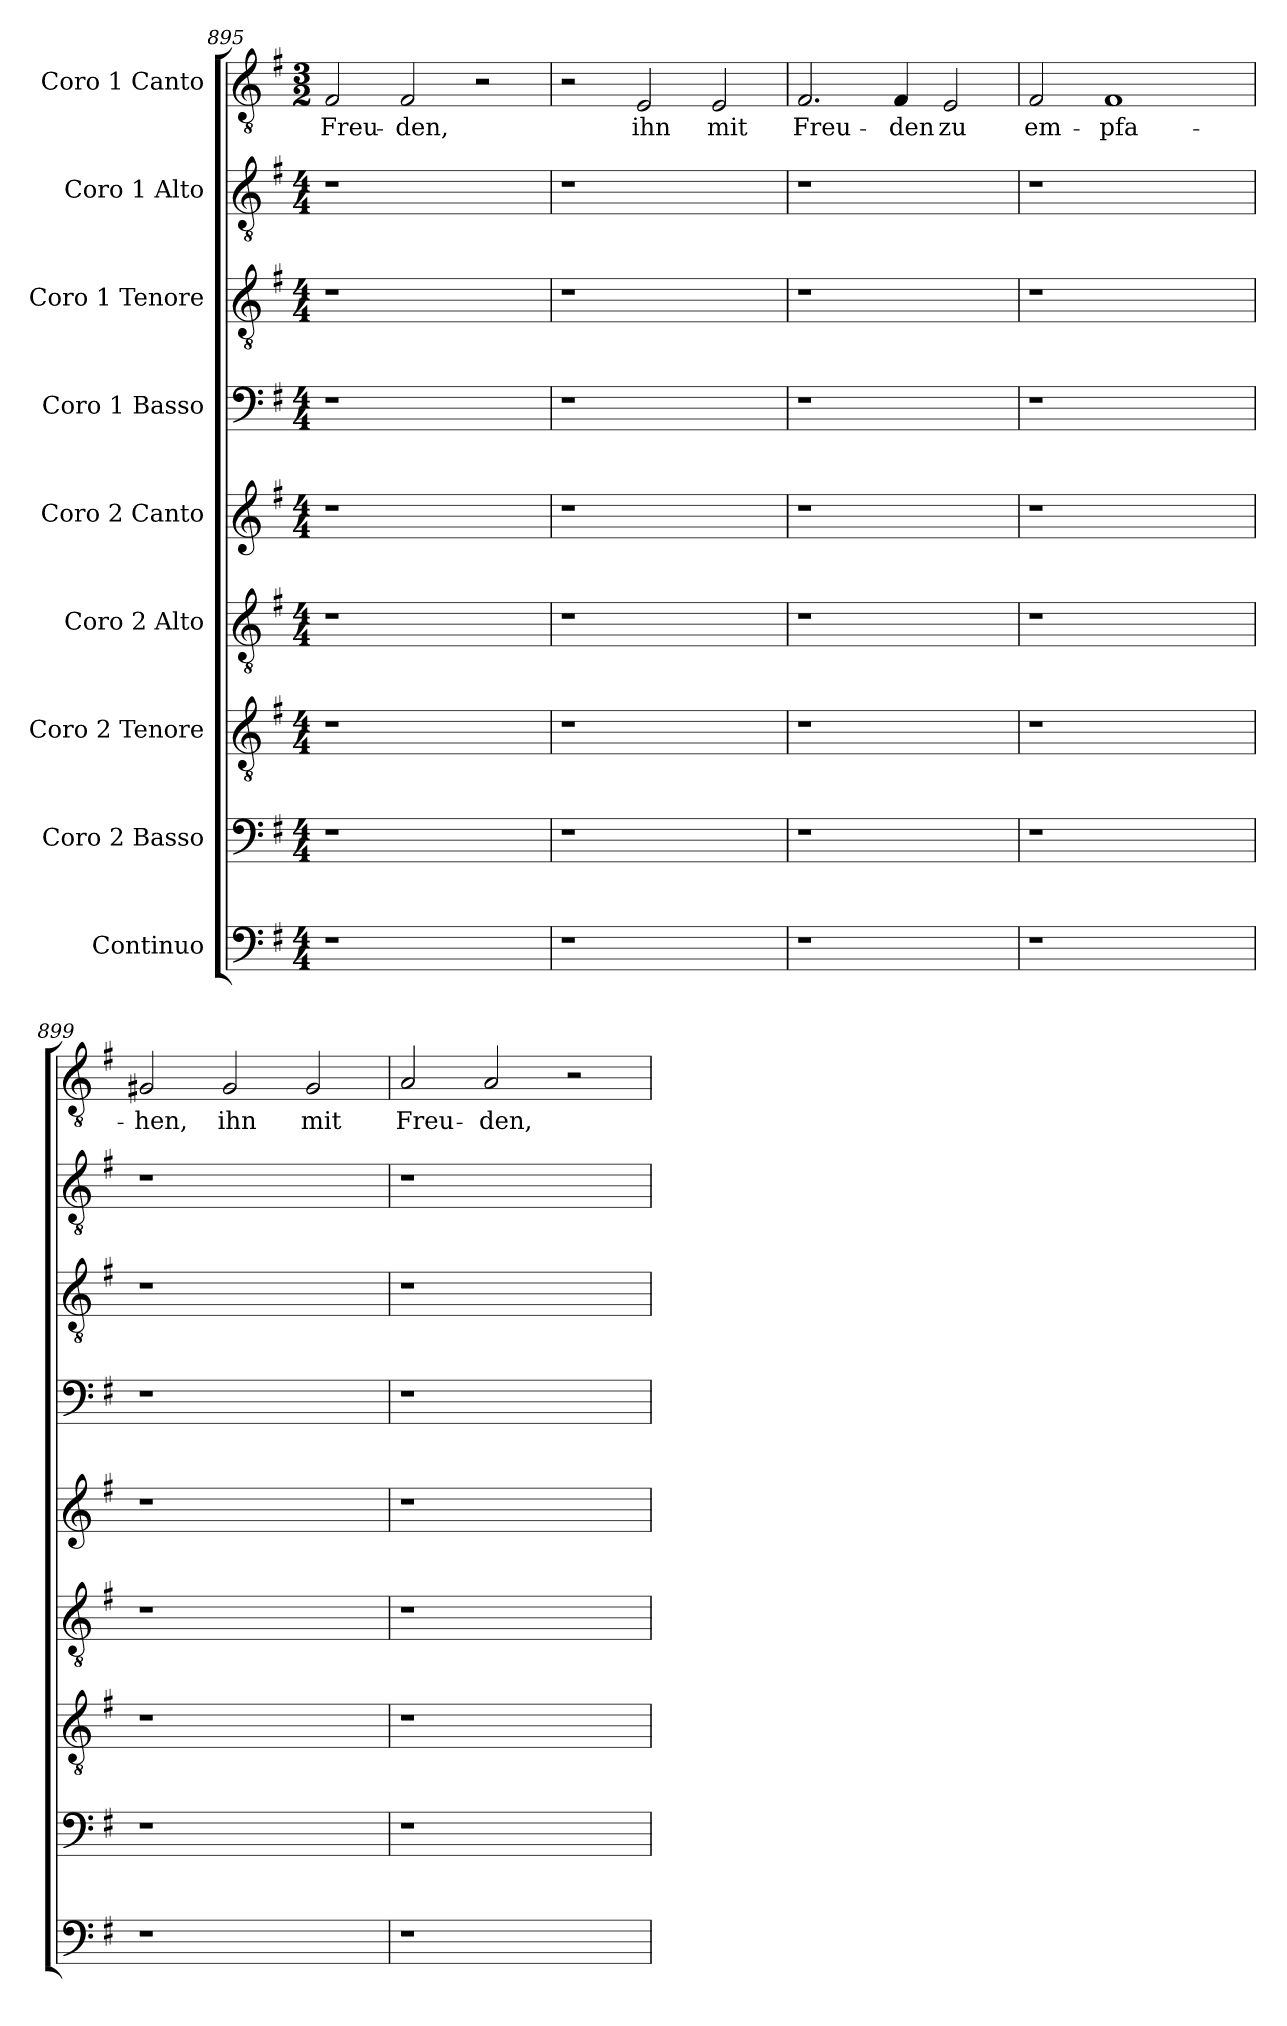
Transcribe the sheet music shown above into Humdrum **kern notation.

**kern	**kern	**kern	**kern	**kern	**kern	**kern	**kern	**kern	**text
*part9	*part8	*part7	*part6	*part5	*part4	*part3	*part2	*part1	*part1
*staff9	*staff8	*staff7	*staff6	*staff5	*staff4	*staff3	*staff2	*staff1	*staff1
*I"Continuo	*I"Coro 2  Basso	*I"Coro 2  Tenore	*I"Coro 2  Alto	*I"Coro 2  Canto	*I"Coro 1  Basso	*I"Coro 1  Tenore	*I"Coro 1  Alto	*I"Coro 1  Canto	*
*clefF4	*clefF4	*clefGv2	*clefGv2	*clefG2	*clefF4	*clefGv2	*clefGv2	*clefGv2	*
*k[f#]	*k[f#]	*k[f#]	*k[f#]	*k[f#]	*k[f#]	*k[f#]	*k[f#]	*k[f#]	*
*G:	*G:	*G:	*G:	*G:	*G:	*G:	*G:	*G:	*
*M4/4	*M4/4	*M4/4	*M4/4	*M4/4	*M4/4	*M4/4	*M4/4	*M3/2	*
=895	=895	=895	=895	=895	=895	=895	=895	=895	=895
!	!	!	!	!	!	!	!	!	!LO:LY:b:cj
1r	1r	1r	1r	1r	1r	1r	1r	2F#/	Freu-
!	!	!	!	!	!	!	!	!	!LO:LY:b:cj
.	.	.	.	.	.	.	.	2F#/	-den,
2ryy	2ryy	2ryy	2ryy	2ryy	2ryy	2ryy	2ryy	2r	.
=896	=896	=896	=896	=896	=896	=896	=896	=896	=896
1r	1r	1r	1r	1r	1r	1r	1r	2r	.
!	!	!	!	!	!	!	!	!	!LO:LY:b:cj
.	.	.	.	.	.	.	.	2E/	ihn
!	!	!	!	!	!	!	!	!	!LO:LY:b:cj
2ryy	2ryy	2ryy	2ryy	2ryy	2ryy	2ryy	2ryy	2E/	mit
=897	=897	=897	=897	=897	=897	=897	=897	=897	=897
!	!	!	!	!	!	!	!	!	!LO:LY:b:cj
1r	1r	1r	1r	1r	1r	1r	1r	2.F#/	Freu-
!	!	!	!	!	!	!	!	!	!LO:LY:b:cj
.	.	.	.	.	.	.	.	4F#/	-den
!	!	!	!	!	!	!	!	!	!LO:LY:b:cj
2ryy	2ryy	2ryy	2ryy	2ryy	2ryy	2ryy	2ryy	2E/	zu
=898	=898	=898	=898	=898	=898	=898	=898	=898	=898
!	!	!	!	!	!	!	!	!	!LO:LY:b:cj
1r	1r	1r	1r	1r	1r	1r	1r	2F#/	em-
!	!	!	!	!	!	!	!	!	!LO:LY:b:cj
.	.	.	.	.	.	.	.	1F#	-pfa-
2ryy	2ryy	2ryy	2ryy	2ryy	2ryy	2ryy	2ryy	.	.
=899	=899	=899	=899	=899	=899	=899	=899	=899	=899
!	!	!	!	!	!	!	!	!	!LO:LY:b:cj
1r	1r	1r	1r	1r	1r	1r	1r	2G#X/	-hen,
!	!	!	!	!	!	!	!	!	!LO:LY:b:cj
.	.	.	.	.	.	.	.	2G#/	ihn
!	!	!	!	!	!	!	!	!	!LO:LY:b:cj
2ryy	2ryy	2ryy	2ryy	2ryy	2ryy	2ryy	2ryy	2G#/	mit
!!LO:LB:g=z
=900	=900	=900	=900	=900	=900	=900	=900	=900	=900
!	!	!	!	!	!	!	!	!	!LO:LY:b:cj
1r	1r	1r	1r	1r	1r	1r	1r	2A/	Freu-
!	!	!	!	!	!	!	!	!	!LO:LY:b:cj
.	.	.	.	.	.	.	.	2A/	-den,
2ryy	2ryy	2ryy	2ryy	2ryy	2ryy	2ryy	2ryy	2r	.
=	=	=	=	=	=	=	=	=	=
*-	*-	*-	*-	*-	*-	*-	*-	*-	*-
